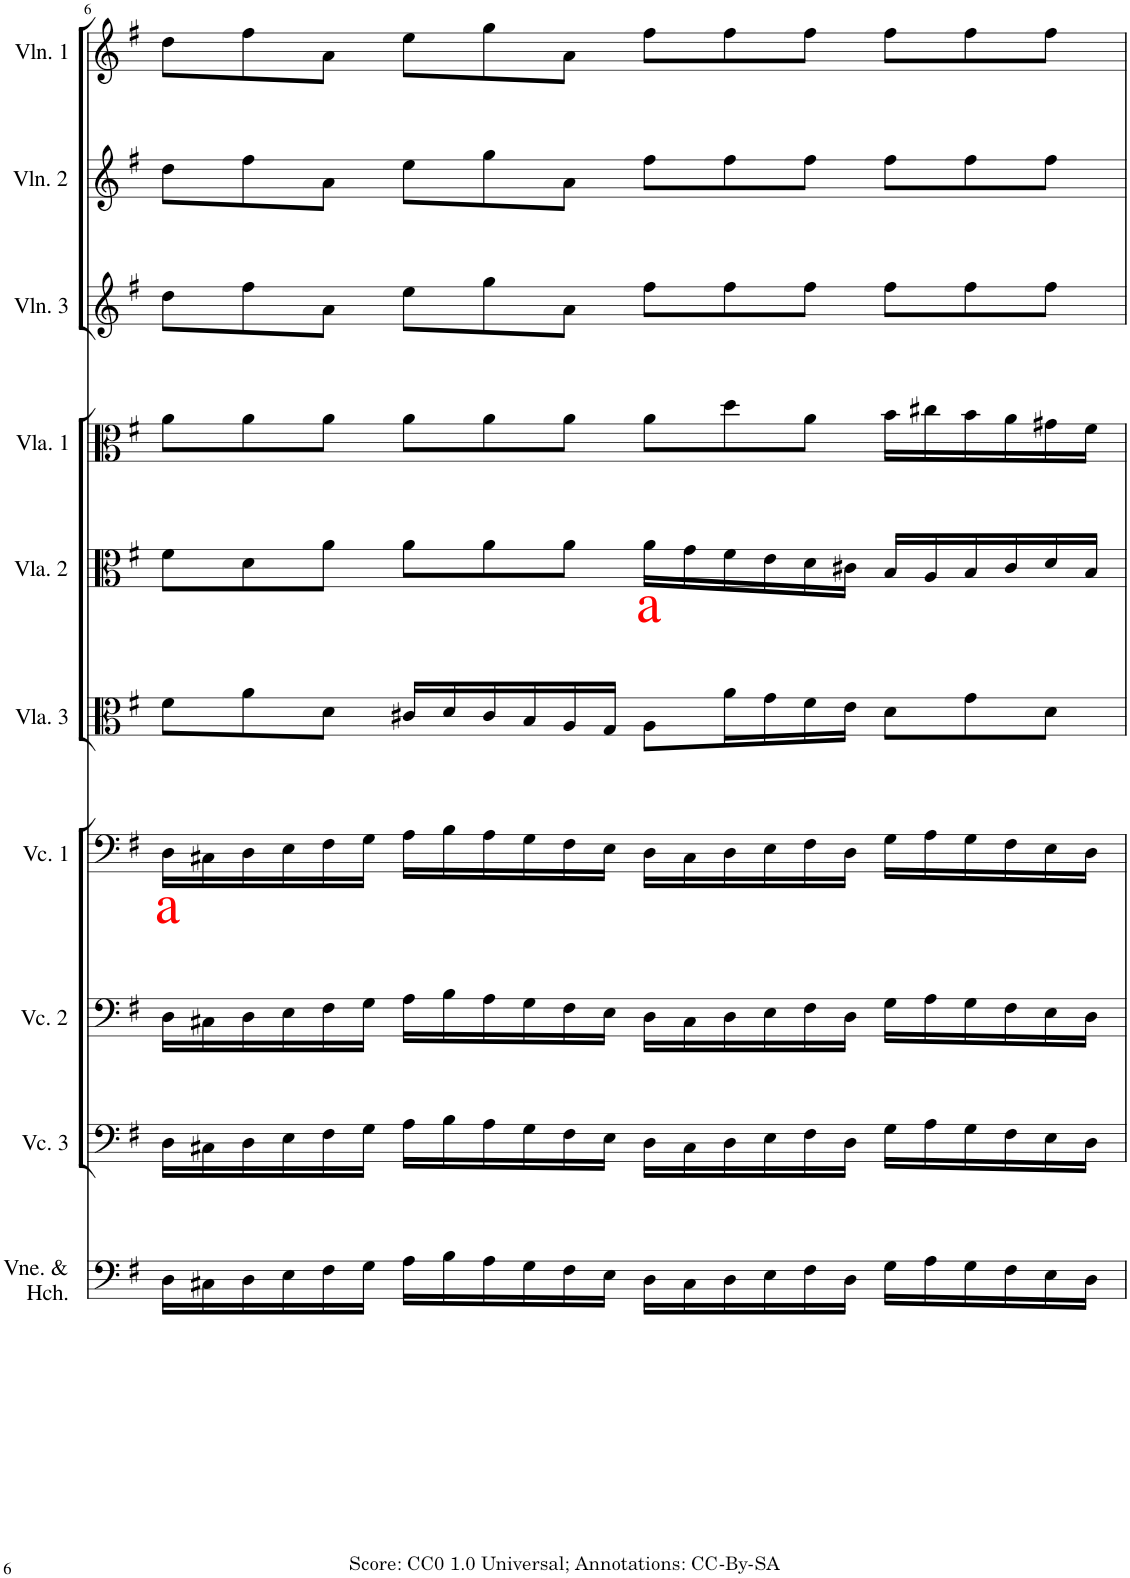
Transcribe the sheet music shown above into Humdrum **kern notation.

**kern	**kern	**kern	**kern	**text	**kern	**kern	**text	**kern	**kern	**kern	**kern
*part10	*part9	*part8	*part7	*part7	*part6	*part5	*part5	*part4	*part3	*part2	*part1
*staff10	*staff9	*staff8	*staff7	*staff7	*staff6	*staff5	*staff5	*staff4	*staff3	*staff2	*staff1
*I"Violone &amp; Harpsichord	*I"Violoncello 3	*I"Violoncello 2	*I"Violoncello 1	*	*I"Viola 3	*I"Viola 2	*	*I"Viola 1	*I"Violin 3	*I"Violin 2	*I"Violin 1
*I'Vne. &amp; Hch.	*I'Vc. 3	*I'Vc. 2	*I'Vc. 1	*	*I'Vla. 3	*I'Vla. 2	*	*I'Vla. 1	*I'Vln. 3	*I'Vln. 2	*I'Vln. 1
!!LO:PB:g=z
*clefF4	*clefF4	*clefF4	*clefF4	*	*clefC3	*clefC3	*	*clefC3	*clefG2	*clefG2	*clefG2
*k[f#]	*k[f#]	*k[f#]	*k[f#]	*	*k[f#]	*k[f#]	*	*k[f#]	*k[f#]	*k[f#]	*k[f#]
*M12/8	*M12/8	*M12/8	*M12/8	*	*M12/8	*M12/8	*	*M12/8	*M12/8	*M12/8	*M12/8
=6	=6	=6	=6	=6	=6	=6	=6	=6	=6	=6	=6
!	!	!	!	!LO:LY:b:color=#FF0000	!	!	!	!	!	!	!
16D\LL	16D\LL	16D\LL	16D\LL	a	8f#\L	8f#\L	.	8a\L	8dd\L	8dd\L	8dd\L
16C#X\	16C#X\	16C#X\	16C#X\	.	.	.	.	.	.	.	.
16D\	16D\	16D\	16D\	.	8a\	8d\	.	8a\	8ff#\	8ff#\	8ff#\
16E\	16E\	16E\	16E\	.	.	.	.	.	.	.	.
16F#\	16F#\	16F#\	16F#\	.	8d\J	8a\J	.	8a\J	8a\J	8a\J	8a\J
16G\JJ	16G\JJ	16G\JJ	16G\JJ	.	.	.	.	.	.	.	.
16A\LL	16A\LL	16A\LL	16A\LL	.	16c#X/LL	8a\L	.	8a\L	8ee\L	8ee\L	8ee\L
16B\	16B\	16B\	16B\	.	16d/	.	.	.	.	.	.
16A\	16A\	16A\	16A\	.	16c#/	8a\	.	8a\	8gg\	8gg\	8gg\
16G\	16G\	16G\	16G\	.	16B/	.	.	.	.	.	.
16F#\	16F#\	16F#\	16F#\	.	16A/	8a\J	.	8a\J	8a\J	8a\J	8a\J
16E\JJ	16E\JJ	16E\JJ	16E\JJ	.	16G/JJ	.	.	.	.	.	.
!	!	!	!	!	!	!	!LO:LY:b:color=#FF0000	!	!	!	!
16D\LL	16D\LL	16D\LL	16D\LL	.	8A\L	16a\LL	a	8a\L	8ff#\L	8ff#\L	8ff#\L
16C#\	16C#\	16C#\	16C#\	.	.	16g\	.	.	.	.	.
16D\	16D\	16D\	16D\	.	16a\L	16f#\	.	8dd\	8ff#\	8ff#\	8ff#\
16E\	16E\	16E\	16E\	.	16g\	16e\	.	.	.	.	.
16F#\	16F#\	16F#\	16F#\	.	16f#\	16d\	.	8a\J	8ff#\J	8ff#\J	8ff#\J
16D\JJ	16D\JJ	16D\JJ	16D\JJ	.	16e\JJ	16c#X\JJ	.	.	.	.	.
16G\LL	16G\LL	16G\LL	16G\LL	.	8d\L	16B/LL	.	16b\LL	8ff#\L	8ff#\L	8ff#\L
16A\	16A\	16A\	16A\	.	.	16A/	.	16cc#X\	.	.	.
16G\	16G\	16G\	16G\	.	8g\	16B/	.	16b\	8ff#\	8ff#\	8ff#\
16F#\	16F#\	16F#\	16F#\	.	.	16c#/	.	16a\	.	.	.
16E\	16E\	16E\	16E\	.	8d\J	16d/	.	16g#X\	8ff#\J	8ff#\J	8ff#\J
16D\JJ	16D\JJ	16D\JJ	16D\JJ	.	.	16B/JJ	.	16f#\JJ	.	.	.
=	=	=	=	=	=	=	=	=	=	=	=
*-	*-	*-	*-	*-	*-	*-	*-	*-	*-	*-	*-
